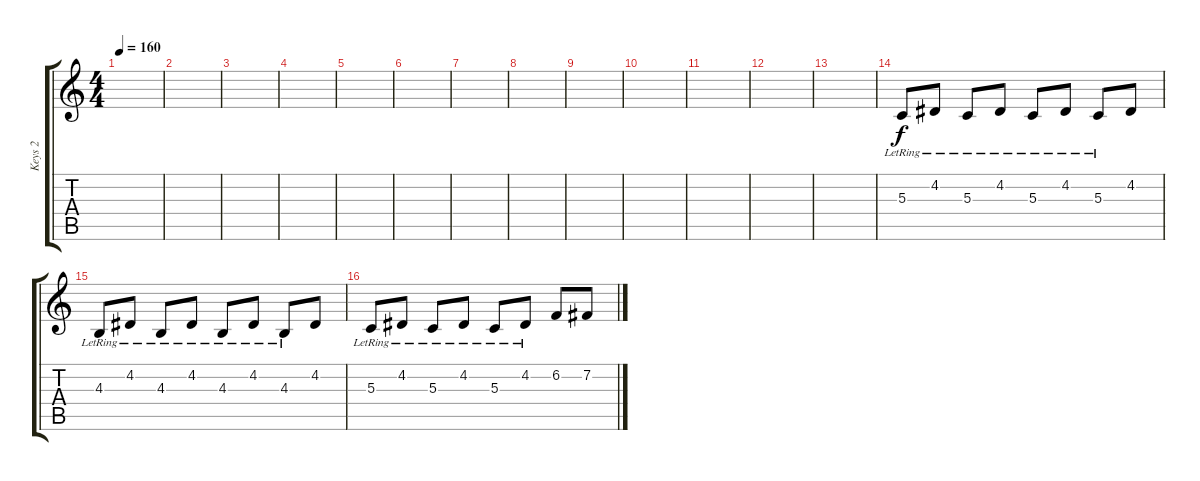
\track ("Keys 2" "Keys 2") {instrument flute}
\staff {score tabs}
\tuning (E4 B3 G3 D3 A2 E2) {hide}
\ts (4 4)
\tempo 160
\clef g2
\ks c
|
|
|
|
|
|
|
|
|
|
|
|
|
5.3{lr}.8{balance 12 instrument vibraphone} 4.2{lr}.8 5.3{lr}.8 4.2{lr}.8 5.3{lr}.8 4.2{lr}.8 5.3{lr}.8 4.2.8 |
4.3{lr}.8 4.2{lr}.8 4.3{lr}.8 4.2{lr}.8 4.3{lr}.8 4.2{lr}.8 4.3{lr}.8 4.2.8 |
5.3{lr}.8 4.2{lr}.8 5.3{lr}.8 4.2{lr}.8 5.3{lr}.8 4.2{lr}.8 6.2.8 7.2.8
